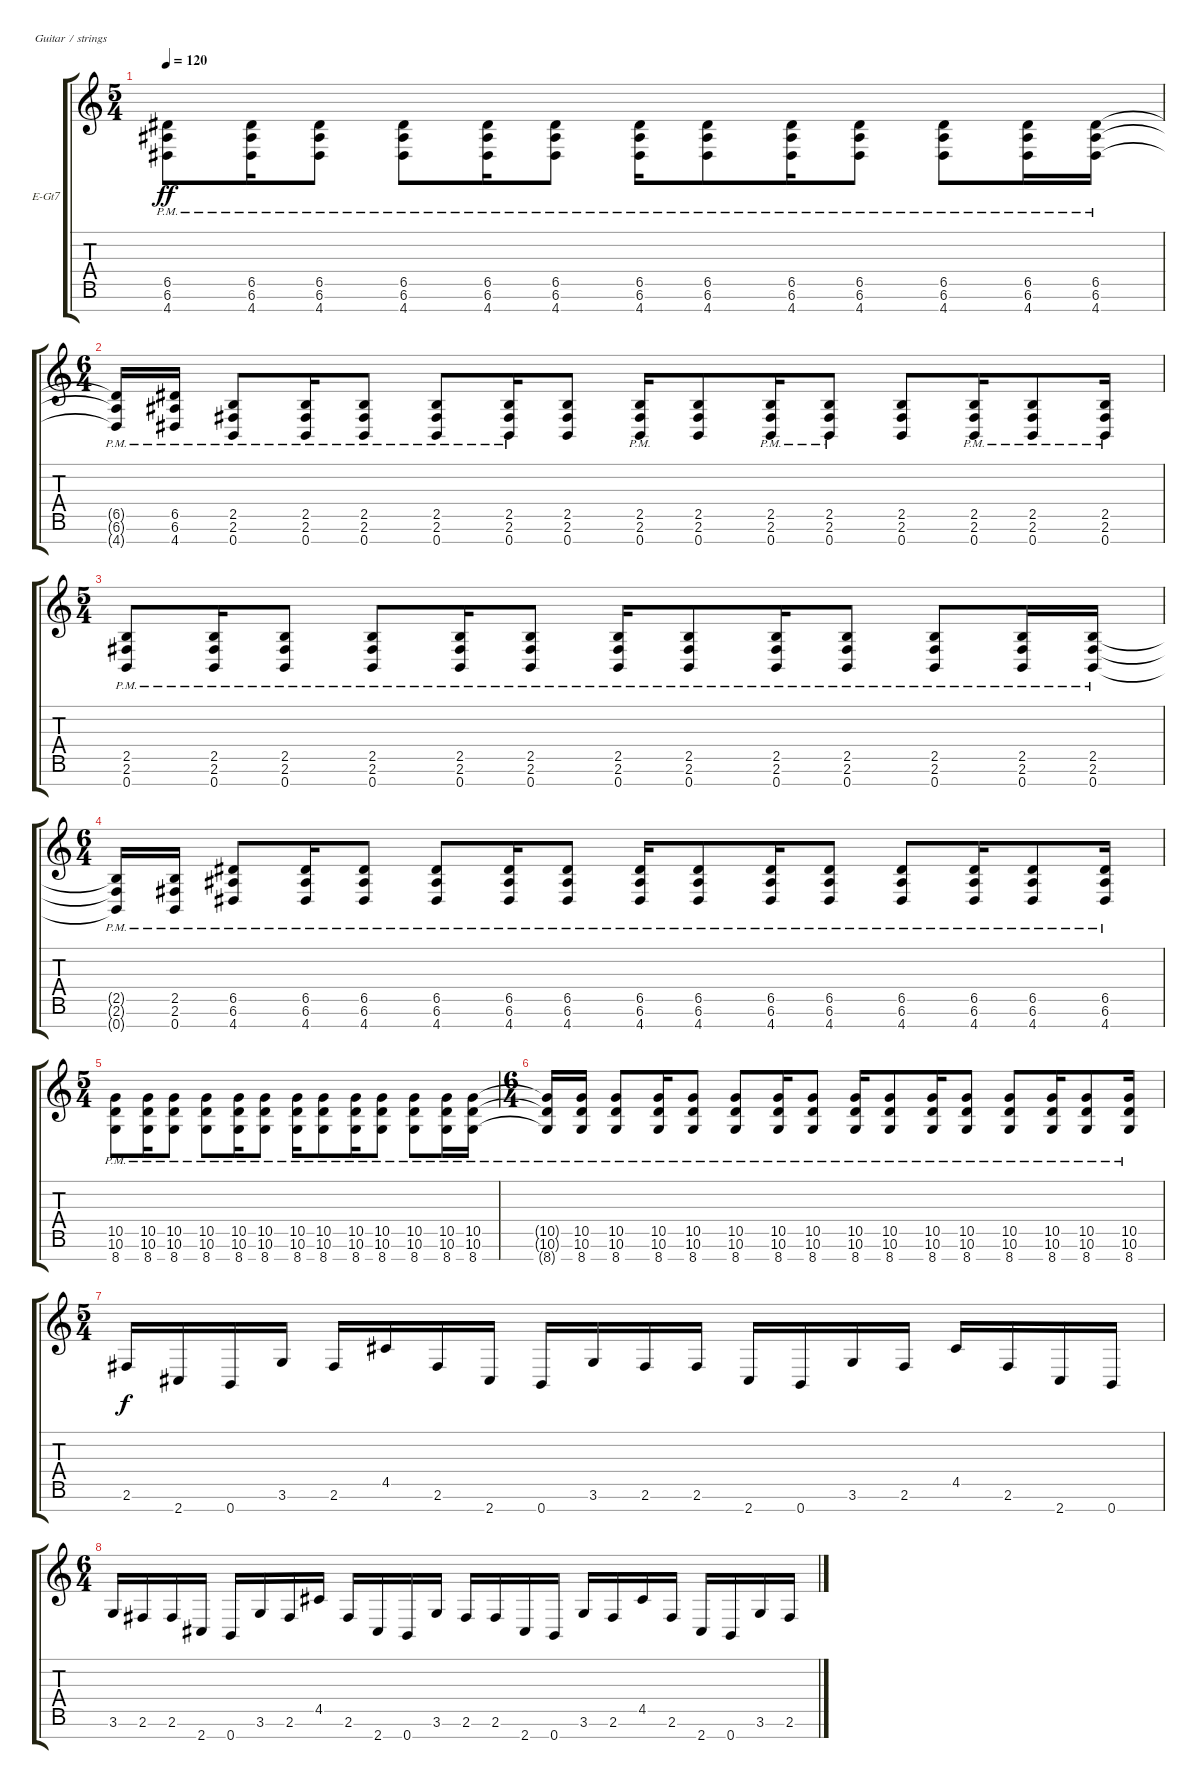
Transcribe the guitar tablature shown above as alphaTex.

\bracketExtendMode groupsimilarinstruments
\firstSystemTrackNameOrientation horizontal
\otherSystemsTrackNameOrientation horizontal
\track ("Guitar 2" "E-Gt7") {multiBarRest instrument distortionguitar}
\staff {score tabs}
\tuning (E4 B3 G3 D3 A2 E2 B1)
\ts (5 4)
\beaming (8 2 2 2 4)
\tempo 120
\clef g2
\ks c
(6.5{pm} 6.6 4.7).8{dy ff beam invert} (6.5{pm} 6.6 4.7).16{beam invert} (6.5{pm} 6.6 4.7).8{beam invert} (6.5{pm} 6.6 4.7).8{beam invert beam merge} (6.5{pm} 6.6 4.7).16{beam invert beam merge} (6.5{pm} 6.6 4.7).8{beam invert beam split} (6.5{pm} 6.6 4.7).16{beam invert beam merge} (6.5{pm} 6.6 4.7).8{beam invert beam merge} (6.5{pm} 6.6 4.7).16{beam invert beam merge} (6.5{pm} 6.6 4.7).8{beam invert beam split} (6.5{pm} 6.6 4.7).8{beam invert} (6.5{pm} 6.6 4.7).16{beam invert} (6.5{pm} 6.6 4.7).16{beam invert} |
\ts (6 4)
\beaming (8 2 2 2 6)
(6.5{pm t} 6.6{t} 4.7{t}).16{beam merge} (6.5{pm} 6.6{pm} 4.7{pm}).16{beam split} (2.5{pm} 2.6 0.7{pm}).8{beam merge} (2.5{pm} 2.6{pm} 0.7{pm}).16{beam merge} (2.5{pm} 2.6{pm} 0.7{pm}).8{beam split} (2.5{pm} 2.6{pm} 0.7{pm}).8{beam merge} (2.5{pm} 2.6{pm} 0.7{pm}).16{beam merge} (2.5 2.6 0.7).8 (2.5{pm} 2.6{pm} 0.7{pm}).16 (2.5 2.6 0.7).8 (2.5{pm} 2.6{pm} 0.7{pm}).16 (2.5{pm} 2.6{pm} 0.7{pm}).8{beam split} (2.5 2.6 0.7).8 (2.5{pm} 2.6{pm} 0.7{pm}).16 (2.5{pm} 2.6{pm} 0.7{pm}).8 (2.5{pm} 2.6{pm} 0.7{pm}).16 |
\ts (5 4)
\beaming (8 2 2 2 4)
(2.5{pm} 2.6{pm} 0.7{pm}).8 (2.5{pm} 2.6{pm} 0.7{pm}).16 (2.5{pm} 2.6{pm} 0.7{pm}).8 (2.5{pm} 2.6{pm} 0.7{pm}).8{beam merge} (2.5{pm} 2.6{pm} 0.7{pm}).16{beam merge} (2.5{pm} 2.6{pm} 0.7{pm}).8{beam split} (2.5{pm} 2.6{pm} 0.7{pm}).16{beam merge} (2.5{pm} 2.6{pm} 0.7{pm}).8{beam merge} (2.5{pm} 2.6{pm} 0.7{pm}).16{beam merge} (2.5{pm} 2.6{pm} 0.7{pm}).8{beam split} (2.5{pm} 2.6{pm} 0.7{pm}).8 (2.5{pm} 2.6{pm} 0.7{pm}).16 (2.5{pm} 2.6{pm} 0.7{pm}).16 |
\ts (6 4)
\beaming (8 2 2 2 6)
(2.5{pm t} 2.6{pm t} 0.7{pm t}).16 (2.5{pm} 2.6{pm} 0.7{pm}).16{beam split} (6.5{pm} 6.6{pm} 4.7{pm}).8{beam merge} (6.5{pm} 6.6{pm} 4.7{pm}).16{beam merge} (6.5{pm} 6.6{pm} 4.7{pm}).8{beam split} (6.5{pm} 6.6{pm} 4.7{pm}).8{beam merge} (6.5{pm} 6.6{pm} 4.7{pm}).16{beam merge} (6.5{pm} 6.6{pm} 4.7{pm}).8 (6.5{pm} 6.6{pm} 4.7{pm}).16 (6.5{pm} 6.6{pm} 4.7{pm}).8 (6.5{pm} 6.6{pm} 4.7{pm}).16 (6.5{pm} 6.6{pm} 4.7{pm}).8{beam split} (6.5{pm} 6.6{pm} 4.7{pm}).8 (6.5{pm} 6.6{pm} 4.7{pm}).16 (6.5{pm} 6.6{pm} 4.7{pm}).8 (6.5{pm} 6.6{pm} 4.7{pm}).16 |
\ts (5 4)
\beaming (8 2 2 2 4)
(10.5{pm} 10.6{pm} 8.7{pm}).8{beam invert} (10.5{pm} 10.6{pm} 8.7{pm}).16{beam invert} (10.5{pm} 10.6{pm} 8.7{pm}).8{beam invert} (10.5{pm} 10.6{pm} 8.7{pm}).8{beam invert} (10.5{pm} 10.6{pm} 8.7{pm}).16{beam invert beam merge} (10.5{pm} 10.6{pm} 8.7{pm}).8{beam invert beam split} (10.5{pm} 10.6{pm} 8.7{pm}).16{beam invert} (10.5{pm} 10.6{pm} 8.7{pm}).8{beam invert beam merge} (10.5{pm} 10.6{pm} 8.7{pm}).16{beam invert beam merge} (10.5{pm} 10.6{pm} 8.7{pm}).8{beam invert beam split} (10.5{pm} 10.6{pm} 8.7{pm}).8{beam invert} (10.5{pm} 10.6{pm} 8.7{pm}).16{beam invert} (10.5{pm} 10.6{pm} 8.7{pm}).16{beam invert} |
\ts (6 4)
\beaming (8 2 2 2 6)
(10.5{pm t} 10.6{pm t} 8.7{pm t}).16{beam merge} (10.5{pm} 10.6{pm} 8.7{pm}).16{beam split} (10.5{pm} 10.6{pm} 8.7{pm}).8{beam merge} (10.5{pm} 10.6{pm} 8.7{pm}).16{beam merge} (10.5{pm} 10.6{pm} 8.7{pm}).8{beam split} (10.5{pm} 10.6{pm} 8.7{pm}).8{beam merge} (10.5{pm} 10.6{pm} 8.7{pm}).16{beam merge} (10.5{pm} 10.6{pm} 8.7{pm}).8 (10.5{pm} 10.6{pm} 8.7{pm}).16 (10.5{pm} 10.6{pm} 8.7{pm}).8 (10.5{pm} 10.6{pm} 8.7{pm}).16 (10.5{pm} 10.6{pm} 8.7{pm}).8{beam split} (10.5{pm} 10.6{pm} 8.7{pm}).8 (10.5{pm} 10.6{pm} 8.7{pm}).16 (10.5{pm} 10.6{pm} 8.7{pm}).8 (10.5{pm} 10.6{pm} 8.7{pm}).16 |
\ts (5 4)
\beaming (8 2 2 2 4)
2.6.16{dy f} 2.7.16 0.7.16 3.6.16 2.6.16 4.5.16 2.6.16 2.7.16 0.7.16 3.6.16 2.6.16 2.6.16 2.7.16 0.7.16 3.6.16 2.6.16{beam split} 4.5.16 2.6.16 2.7.16 0.7.16 |
\ts (6 4)
\beaming (8 2 2 2 6)
3.6.16 2.6.16 2.6.16 2.7.16 0.7.16 3.6.16 2.6.16 4.5.16 2.6.16 2.7.16 0.7.16 3.6.16 2.6.16 2.6.16 2.7.16 0.7.16{beam split} 3.6.16 2.6.16 4.5.16 2.6.16{beam split} 2.7.16 0.7.16 3.6.16 2.6.16
